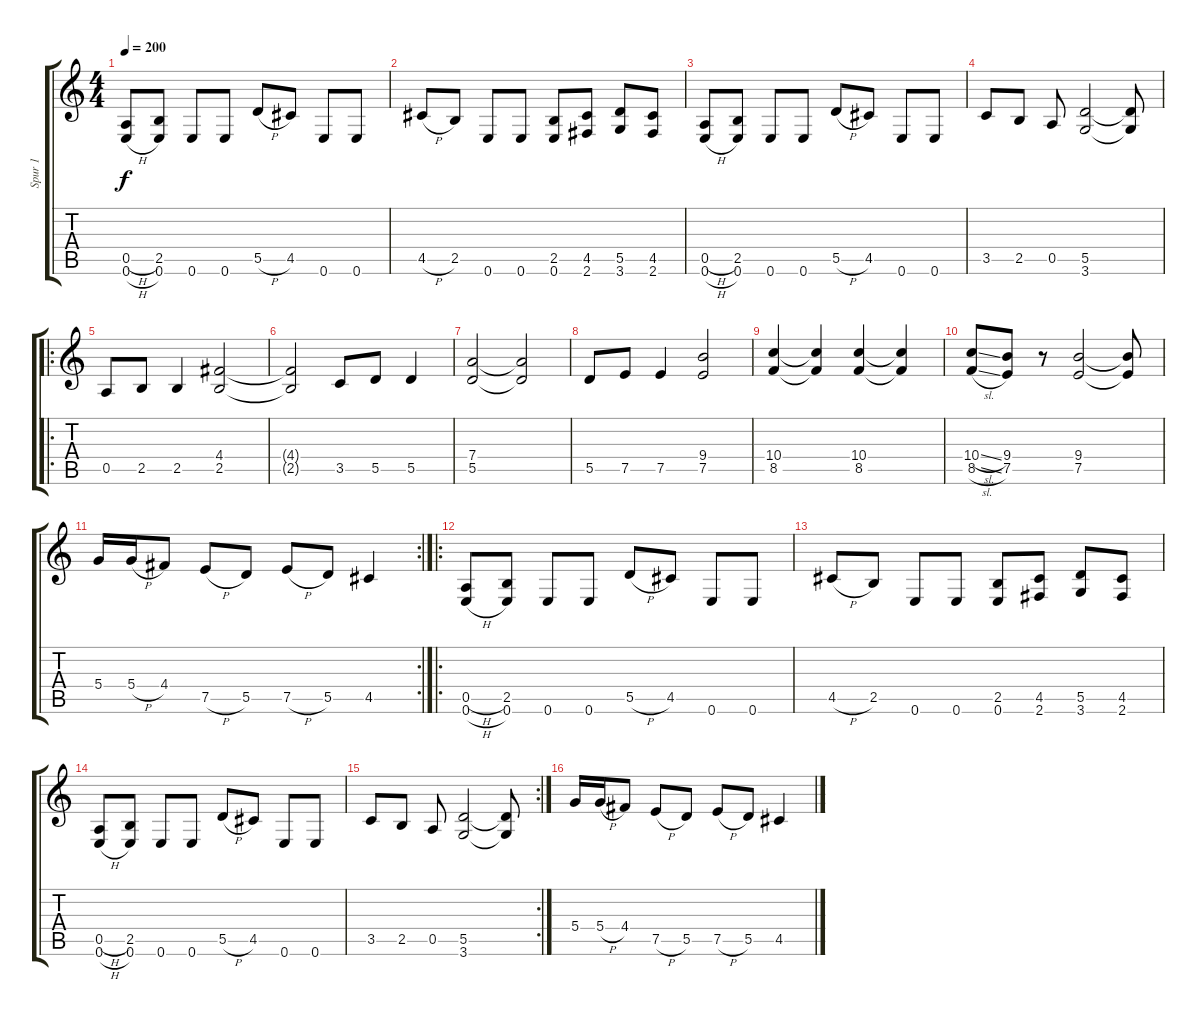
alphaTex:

\track ("Spur 1" "Spur 1") {instrument overdrivenguitar}
\staff {score tabs}
\tuning (E4 B3 G3 D3 A2 E2) {hide}
\ts (4 4)
\tempo 200
\clef g2
\ks c
(0.5{h} 0.6{h}).8{dy f volume 13} (2.5 0.6).8 0.6.8 0.6.8 5.5{h}.8 4.5.8 0.6.8 0.6.8 |
4.5{h}.8 2.5.8 0.6.8 0.6.8 (2.5 0.6).8 (4.5 2.6).8 (5.5 3.6).8 (4.5 2.6).8 |
(0.5{h} 0.6{h}).8 (2.5 0.6).8 0.6.8 0.6.8 5.5{h}.8 4.5.8 0.6.8 0.6.8 |
3.5.8 2.5.8 0.5.8 (5.5 3.6).2 (5.5{t} 3.6{t}).8 |
\ro
0.5.8 2.5.8 2.5.4 (4.4 2.5).2 |
(4.4{t} 2.5{t}).2 3.5.8 5.5.8 5.5.4 |
(7.4 5.5).2 (7.4{t} 5.5{t}).2 |
5.5.8 7.5.8 7.5.4 (9.4 7.5).2 |
(10.4 8.5).4 (10.4{t} 8.5{t}).4 (10.4 8.5).4 (10.4{t} 8.5{t}).4 |
(10.4{sl} 8.5{sl}).8 (9.4 7.5).8 r.8 (9.4 7.5).2 (9.4{t} 7.5{t}).8 |
\rc 2
5.4.16 5.4{h}.16 4.4.8 7.5{h}.8 5.5.8 7.5{h}.8 5.5.8 4.5.4 |
\ro
(0.5{h} 0.6{h}).8{volume 12} (2.5 0.6).8 0.6.8 0.6.8 5.5{h}.8 4.5.8 0.6.8 0.6.8 |
4.5{h}.8 2.5.8 0.6.8 0.6.8 (2.5 0.6).8 (4.5 2.6).8 (5.5 3.6).8 (4.5 2.6).8 |
(0.5{h} 0.6{h}).8 (2.5 0.6).8 0.6.8 0.6.8 5.5{h}.8 4.5.8 0.6.8 0.6.8 |
\rc 2
3.5.8 2.5.8 0.5.8 (5.5 3.6).2 (5.5{t} 3.6{t}).8 |
5.4.16 5.4{h}.16 4.4.8 7.5{h}.8 5.5.8 7.5{h}.8 5.5.8 4.5.4
